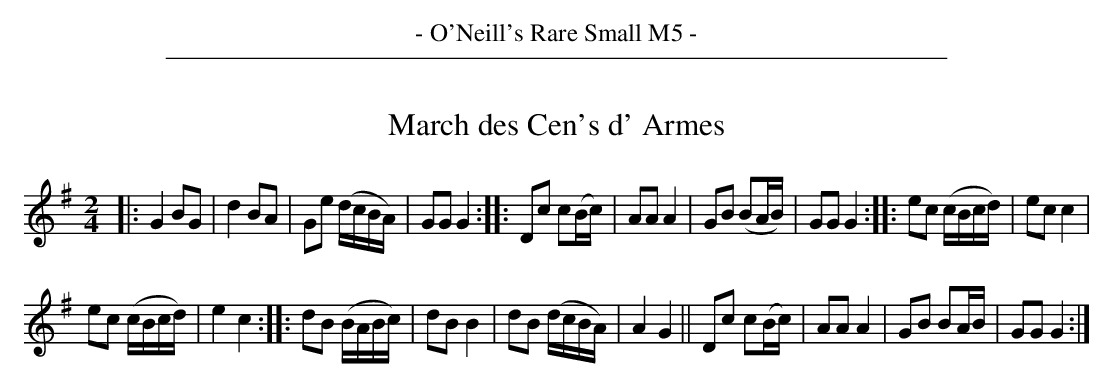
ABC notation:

X:1
T: March des Cen's d' Armes
M: 2/4
L: 1/8
K: G
|:\
G2BG | d2BA | Ge (d/c/B/A/) | GGG2 ::\
Dc c(B/c/) | AAA2 | GB (BA/B/) | GGG2 ::\
ec (c/B/c/d/) | ecc2 |
ec (c/B/c/d/) | e2c2 ::\
dB (B/A/B/c/) | dBB2 | dB (d/c/B/A/) | A2G2 ||\
Dc c(B/c/) | AAA2 | GB BA/B/ | GGG2 :|
